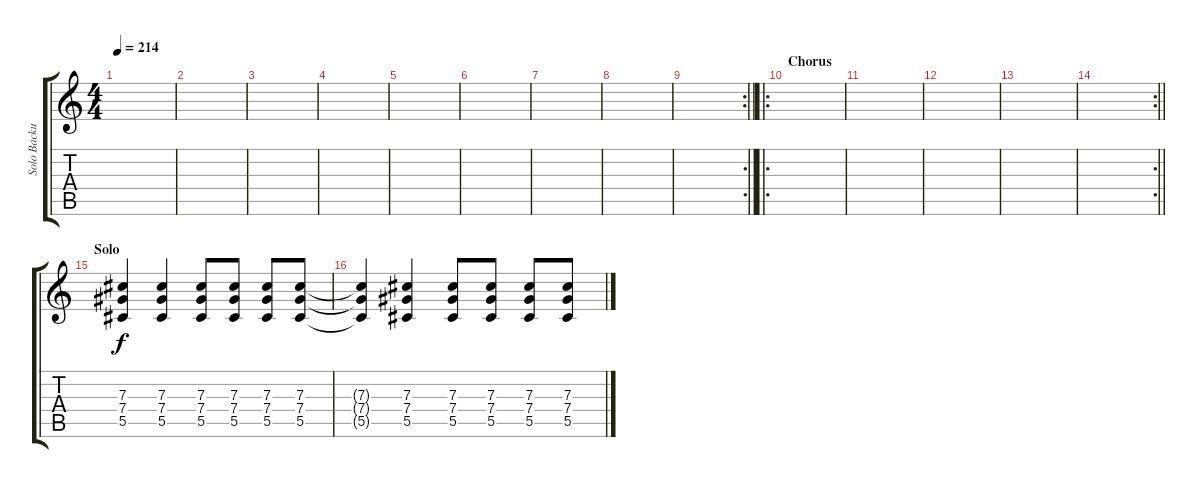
\track ("Solo Backup" "Solo Backu") {instrument distortionguitar}
\staff {score tabs}
\tuning (Eb4 Bb3 Gb3 Db3 Ab2 Eb2) {hide}
\ts (4 4)
\tempo 214
\clef g2
\ks c
|
|
|
|
|
|
|
|
\rc 2
\barLineRight lightlight
|
\ro
\section ("" "Chorus")
|
|
|
|
\rc 2
\barLineRight lightlight
|
\section ("" "Solo")
(7.3 7.4 5.5).4 (7.3 7.4 5.5).4 (7.3 7.4 5.5).8 (7.3 7.4 5.5).8 (7.3 7.4 5.5).8 (7.3 7.4 5.5).8 |
(7.3{t} 7.4{t} 5.5{t}).4 (7.3 7.4 5.5).4 (7.3 7.4 5.5).8 (7.3 7.4 5.5).8 (7.3 7.4 5.5).8 (7.3 7.4 5.5).8
